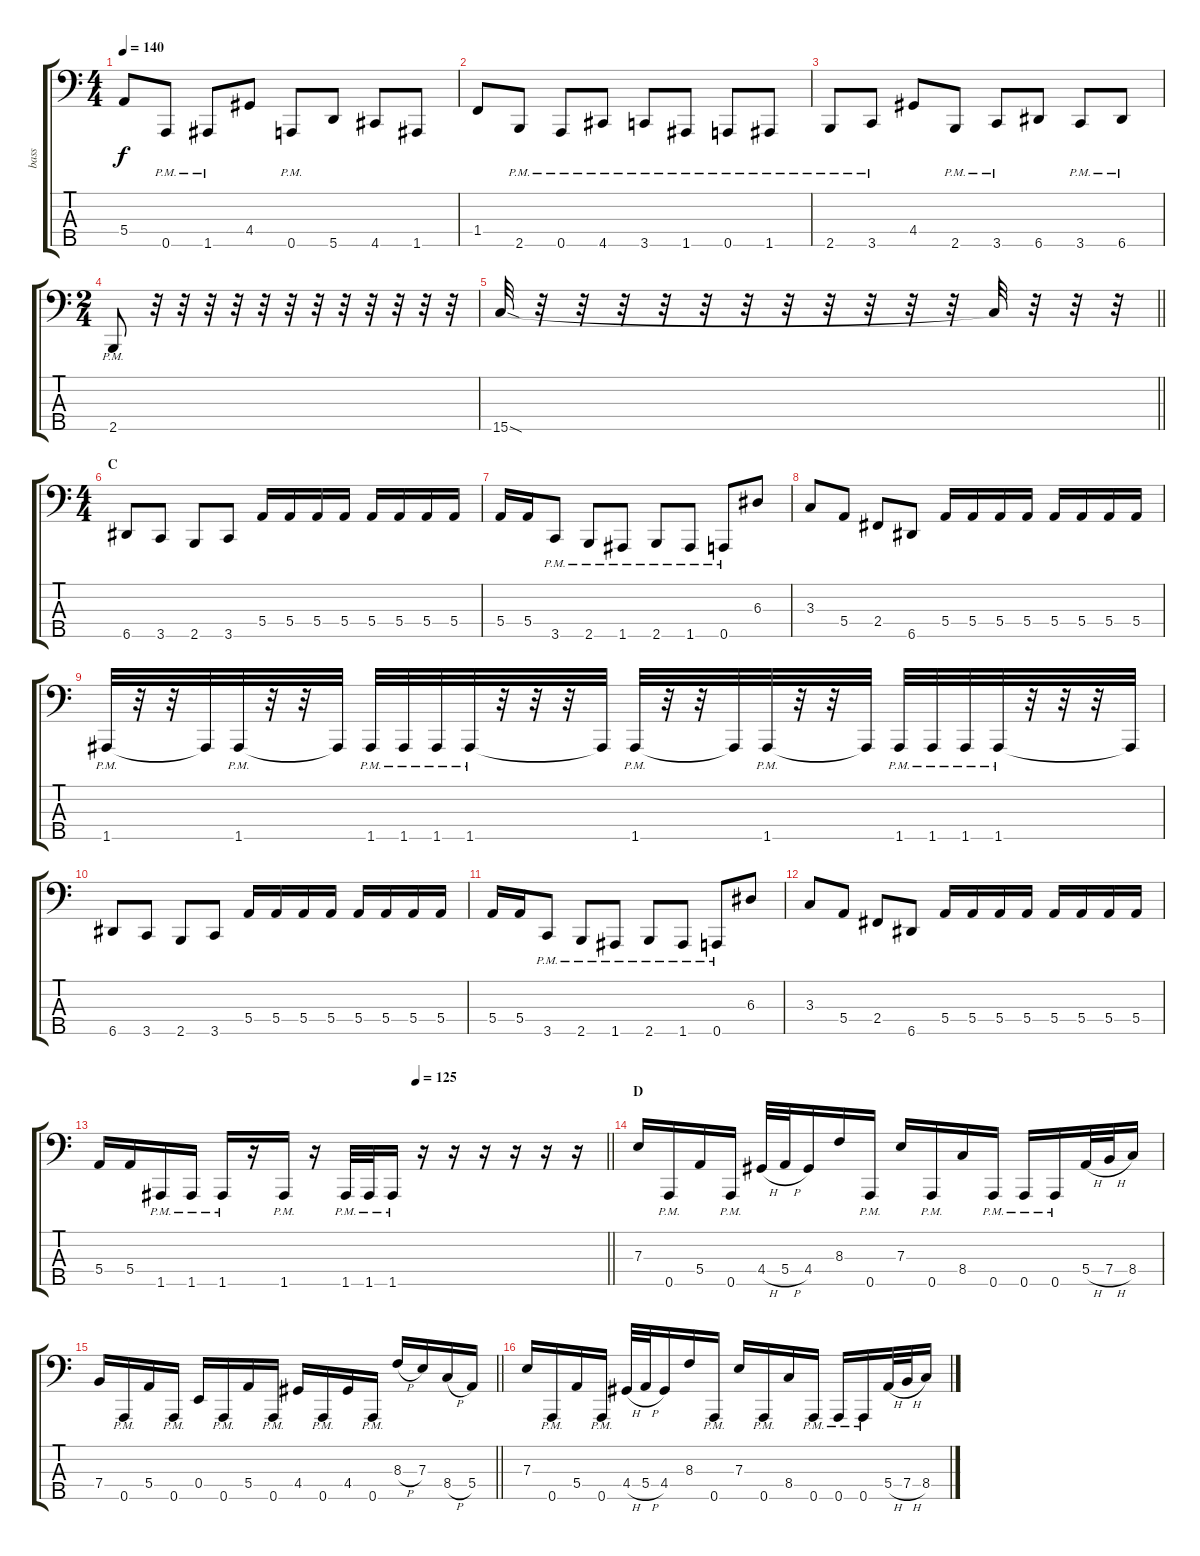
\track ("bass" "bass") {instrument electricbassfinger}
\staff {score tabs}
\tuning (Gb2 D2 A1 E1 A0) {hide}
\ts (4 4)
\tempo 140
\clef f4
\ks c
5.4.8{dy f} 0.5{pm}.8 1.5{pm}.8 4.4.8 0.5{pm}.8 5.5.8 4.5.8 1.5.8 |
1.4.8 2.5{pm}.8 0.5{pm}.8 4.5{pm}.8 3.5{pm}.8 1.5{pm}.8 0.5{pm}.8 1.5{pm}.8 |
2.5{pm}.8 3.5{pm}.8 4.4.8 2.5{pm}.8 3.5{pm}.8 6.5.8 3.5{pm}.8 6.5{pm}.8 |
\ts (2 4)
2.5{pm}.8 r.32 r.32 r.32 r.32 r.32 r.32 r.32 r.32 r.32 r.32 r.32 r.32 |
\barLineRight lightlight
15.5{sod}.32 r.32 r.32 r.32 r.32 r.32 r.32 r.32 r.32 r.32 r.32 r.32 15.5{t}.32 r.32 r.32 r.32 |
\ts (4 4)
\section ("" "C")
6.5.8 3.5.8 2.5.8 3.5.8 5.4.16 5.4.16 5.4.16 5.4.16 5.4.16 5.4.16 5.4.16 5.4.16 |
5.4.16 5.4.16 3.5{pm}.8 2.5{pm}.8 1.5{pm}.8 2.5{pm}.8 1.5{pm}.8 0.5{pm}.8 6.3.8 |
3.3.8 5.4.8 2.4.8 6.5.8 5.4.16 5.4.16 5.4.16 5.4.16 5.4.16 5.4.16 5.4.16 5.4.16 |
1.5{pm}.32 r.32 r.32 1.5{t}.32 1.5{pm}.32 r.32 r.32 1.5{t}.32 1.5{pm}.32 1.5{pm}.32 1.5{pm}.32 1.5{pm}.32 r.32 r.32 r.32 1.5{t}.32 1.5{pm}.32 r.32 r.32 1.5{t}.32 1.5{pm}.32 r.32 r.32 1.5{t}.32 1.5{pm}.32 1.5{pm}.32 1.5{pm}.32 1.5{pm}.32 r.32 r.32 r.32 1.5{t}.32 |
6.5.8 3.5.8 2.5.8 3.5.8 5.4.16 5.4.16 5.4.16 5.4.16 5.4.16 5.4.16 5.4.16 5.4.16 |
5.4.16 5.4.16 3.5{pm}.8 2.5{pm}.8 1.5{pm}.8 2.5{pm}.8 1.5{pm}.8 0.5{pm}.8 6.3.8 |
3.3.8 5.4.8 2.4.8 6.5.8 5.4.16 5.4.16 5.4.16 5.4.16 5.4.16 5.4.16 5.4.16 5.4.16 |
\tempo (125 0.625)
\barLineRight lightlight
5.4.16 5.4.16 1.5{pm}.16 1.5{pm}.16 1.5{pm}.16 r.16 1.5{pm}.16 r.16 1.5{pm}.32 1.5{pm}.32 1.5{pm}.16 r.16 r.16 r.16 r.16 r.16 r.16 |
\section ("" "D")
7.3.16 0.5{pm}.16 5.4.16 0.5{pm}.16 4.4{h}.32 5.4{h}.32 4.4.16 8.3.16 0.5{pm}.16 7.3.16 0.5{pm}.16 8.4.16 0.5{pm}.16 0.5{pm}.16 0.5{pm}.16 5.4{h}.32 7.4{h}.32 8.4.16 |
\barLineRight lightlight
7.4.16 0.5{pm}.16 5.4.16 0.5{pm}.16 0.4.16 0.5{pm}.16 5.4.16 0.5{pm}.16 4.4.16 0.5{pm}.16 4.4.16 0.5{pm}.16 8.3{h}.16 7.3.16 8.4{h}.16 5.4.16 |
7.3.16 0.5{pm}.16 5.4.16 0.5{pm}.16 4.4{h}.32 5.4{h}.32 4.4.16 8.3.16 0.5{pm}.16 7.3.16 0.5{pm}.16 8.4.16 0.5{pm}.16 0.5{pm}.16 0.5{pm}.16 5.4{h}.32 7.4{h}.32 8.4.16
